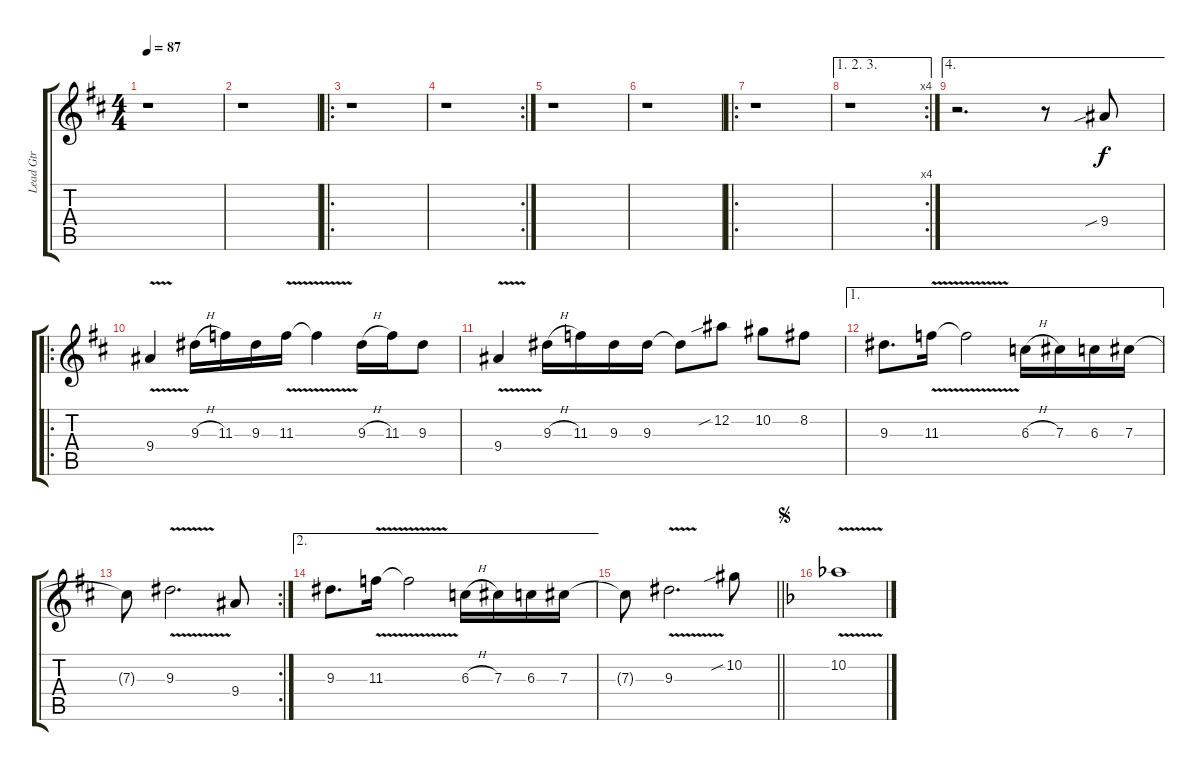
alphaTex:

\track ("Lead Gtr" "Lead Gtr") {instrument distortionguitar}
\staff {score tabs}
\tuning (Eb4 Bb3 Gb3 Db3 Ab2 Eb2) {hide}
\ts (4 4)
\tempo 87
\clef g2
\ks d
r.1{dy f instrument distortionguitar} |
r.1 |
\ro
r.1 |
\rc 2
r.1 |
r.1 |
r.1 |
\ro
r.1 |
\ae (1 2 3)
\rc 4
r.1 |
\ae 4
r.2{d} r.8 9.4{sib}.8 |
\ro
9.4{v}.4 9.3{h}.16 11.3.16 9.3.16 11.3{v}.16 11.3{v t}.4 9.3{h}.16 11.3.16 9.3.8 |
9.4{v}.4 9.3{h}.16 11.3.16 9.3.16 9.3.16 9.3{t}.8 12.2{sib}.8 10.2.8 8.2.8 |
\ae 1
9.3.8{d} 11.3{v}.16 11.3{v t}.2 6.3{h}.16 7.3.16 6.3.16 7.3.16 |
\rc 2
7.3{t}.8 9.3{v}.2{d} 9.4.8 |
\ae 2
9.3.8{d} 11.3{v}.16 11.3{v t}.2 6.3{h}.16 7.3.16 6.3.16 7.3.16 |
\barLineRight lightlight
7.3{t}.8 9.3{v}.2{d} 10.2{sib}.8 |
\jump segno
\ks f
10.2{v}.1
